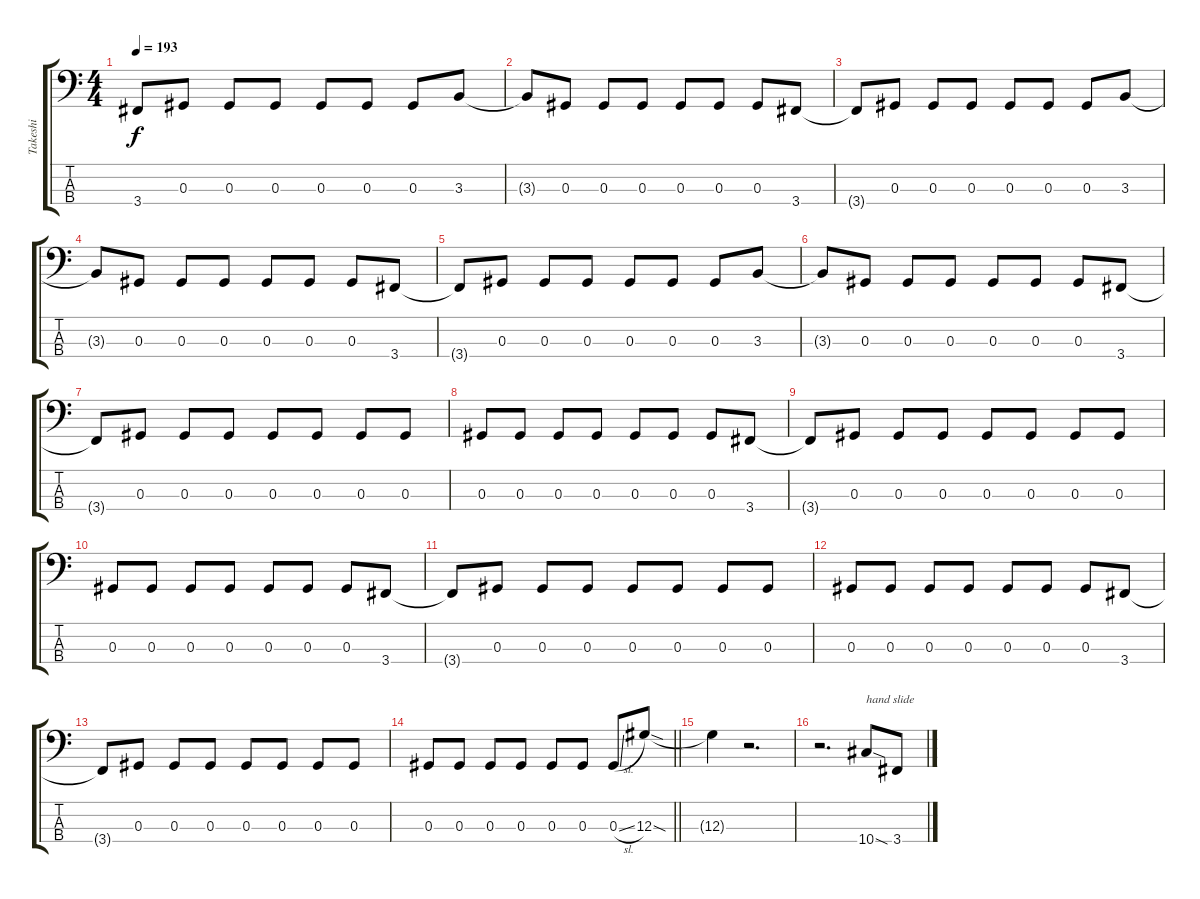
\track ("Takeshi" "Takeshi") {instrument electricbasspick}
\staff {score tabs}
\tuning (Gb2 Db2 Ab1 Eb1) {hide}
\ts (4 4)
\tempo 193
\clef f4
\ks c
3.4{t}.8{dy f} 0.3.8 0.3.8 0.3.8 0.3.8 0.3.8 0.3.8 3.3.8 |
3.3{t}.8 0.3.8 0.3.8 0.3.8 0.3.8 0.3.8 0.3.8 3.4.8 |
3.4{t}.8 0.3.8 0.3.8 0.3.8 0.3.8 0.3.8 0.3.8 3.3.8 |
3.3{t}.8 0.3.8 0.3.8 0.3.8 0.3.8 0.3.8 0.3.8 3.4.8 |
3.4{t}.8 0.3.8 0.3.8 0.3.8 0.3.8 0.3.8 0.3.8 3.3.8 |
3.3{t}.8 0.3.8 0.3.8 0.3.8 0.3.8 0.3.8 0.3.8 3.4.8 |
3.4{t}.8 0.3.8 0.3.8 0.3.8 0.3.8 0.3.8 0.3.8 0.3.8 |
0.3.8 0.3.8 0.3.8 0.3.8 0.3.8 0.3.8 0.3.8 3.4.8 |
3.4{t}.8 0.3.8 0.3.8 0.3.8 0.3.8 0.3.8 0.3.8 0.3.8 |
0.3.8 0.3.8 0.3.8 0.3.8 0.3.8 0.3.8 0.3.8 3.4.8 |
3.4{t}.8 0.3.8 0.3.8 0.3.8 0.3.8 0.3.8 0.3.8 0.3.8 |
0.3.8 0.3.8 0.3.8 0.3.8 0.3.8 0.3.8 0.3.8 3.4.8 |
3.4{t}.8 0.3.8 0.3.8 0.3.8 0.3.8 0.3.8 0.3.8 0.3.8 |
\barLineRight lightlight
0.3.8 0.3.8 0.3.8 0.3.8 0.3.8 0.3.8 0.3{sl}.8 12.3{sod}.8 |
\section ("" "")
12.3{t}.4 r.2{d} |
r.2{d} 10.4{sod}.8{txt "hand slide"} 3.4.8
